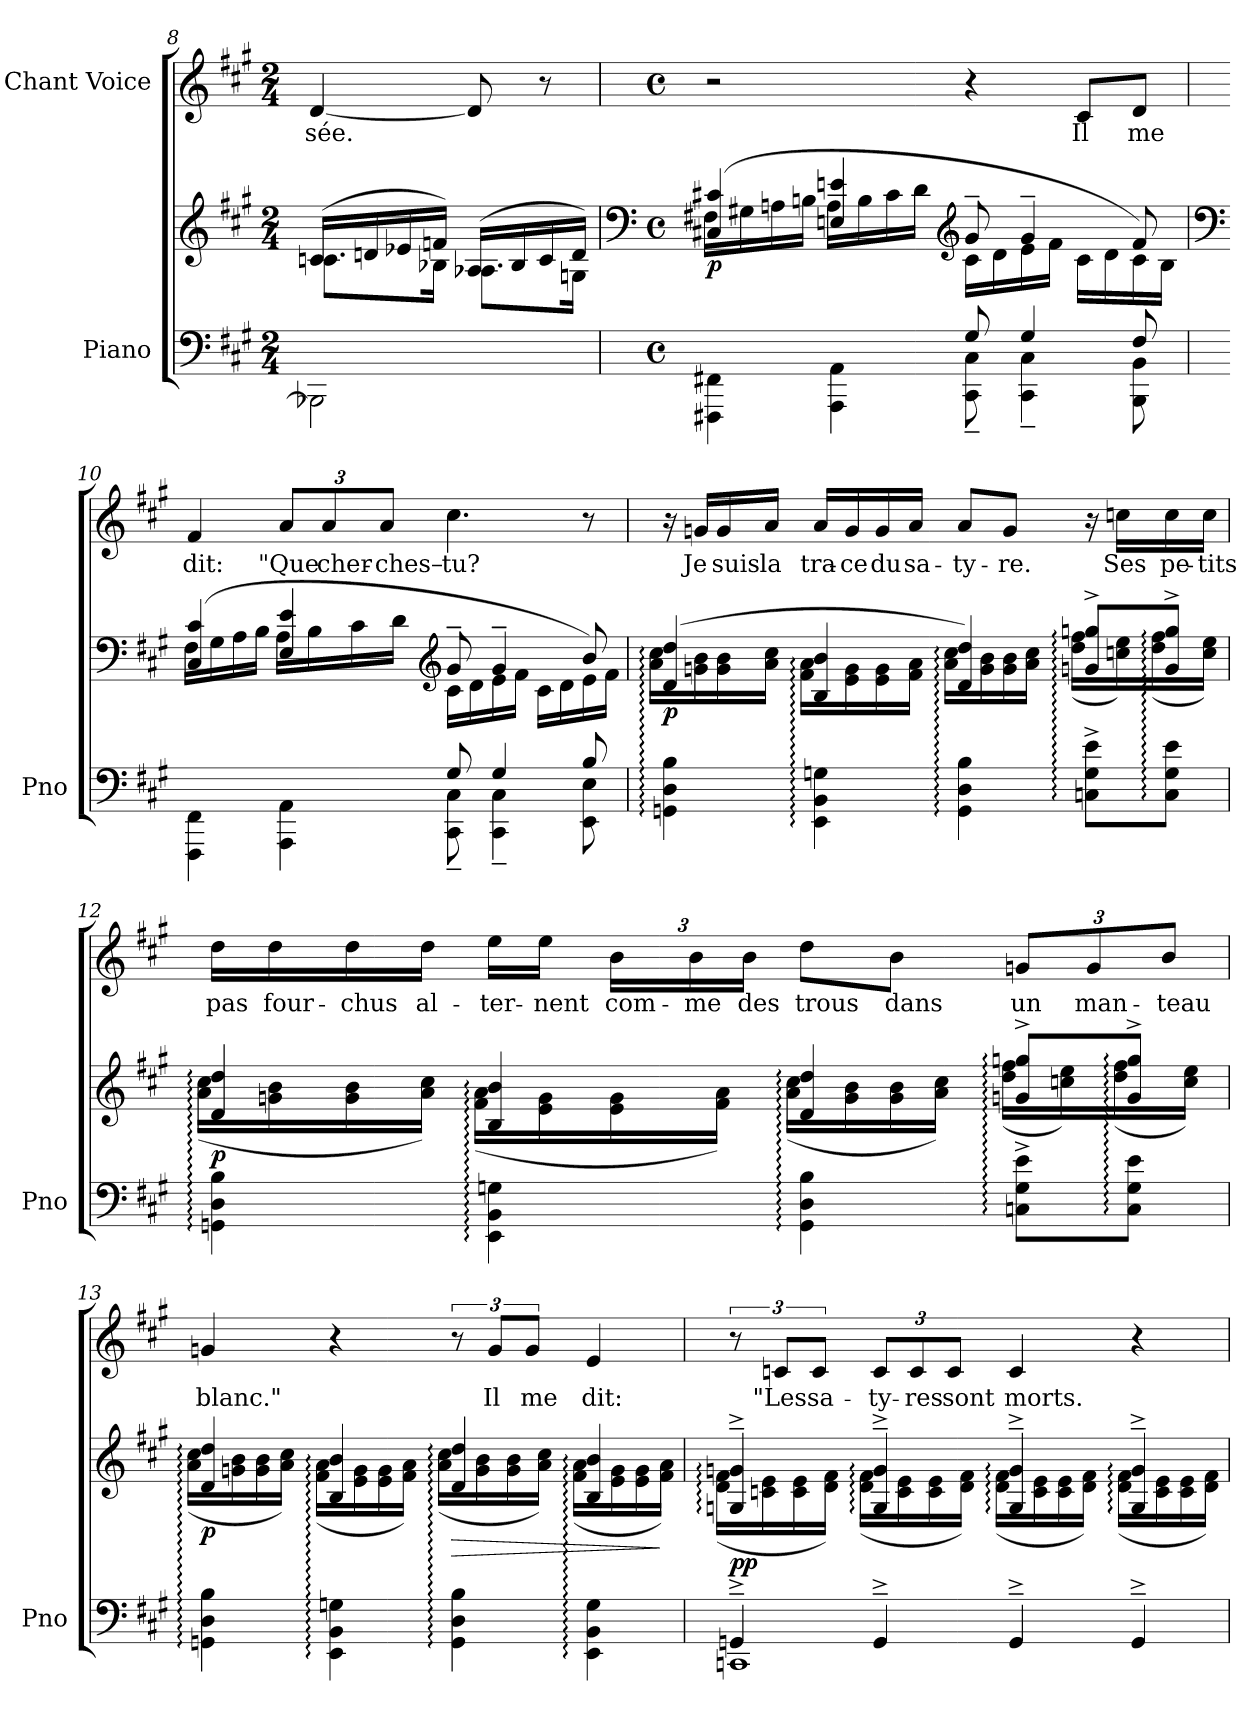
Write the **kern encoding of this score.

**kern	**kern	**dynam	**kern	**text
*part2	*part2	*part2	*part1	*part1
*staff3	*staff2	*staff2/3	*staff1	*staff1
*I"Piano	*	*	*I"Chant Voice	*
*I'Pno	*	*	*	*
*clefF4	*clefG2	*	*clefG2	*
*k[f#c#g#]	*k[f#c#g#]	*	*k[f#c#g#]	*
*M2/4	*M2/4	*	*M2/4	*
=8	=8	=8	=8	=8
!	!LO:N:head=solid	!	!	!LO:LY:b
*	*^	*	*	*
2BBB-X\]	(16cn/LL	8.c\L	.	[4d/	-sée.
.	16dn/	.	.	.	.
.	16e-X/	.	.	.	.
.	16fn/JJ)	16B-X\Jk	.	.	.
!	!LO:N:head=solid	!	!	!	!
.	(16A-X/LL	8.A-\L	.	8d/]	.
.	16B-/	.	.	.	.
.	16c/	.	.	8r	.
.	16d/JJ)	16Gn\Jk	.	.	.
!!LO:LB:g=z
=9	=9	=9	=9	=9	=9
*	*clefF4	*	*	*	*
*M4/4	*M4/4	*	*	*M4/4	*
*met(c)	*met(c)	*	*	*met(c)	*
*^	*	*	*	*	*
!	!	!	!	!LO:DY:b	!	!
2ryy	4FFF#X\ 4FF#X\	(4C#X/ 4c#X/	16F#X\LL	p	2r	.
.	.	.	16G#X\	.	.	.
.	.	.	16An\	.	.	.
.	.	.	16Bn\JJ	.	.	.
.	4AAA\ 4AA\	4En/ 4en/	16A\LL	.	.	.
.	.	.	16B\	.	.	.
.	.	.	16c#\	.	.	.
.	.	.	16d\JJ	.	.	.
*	*	*clefG2	*	*	*	*
8G#/	8CC#\~ 8C#\~	8g#~/	16c#\LL	.	4r	.
.	.	.	16d\	.	.	.
4G#/	4CC#\~ 4C#\~	4g#~/	16e\	.	.	.
.	.	.	16f#\JJ	.	.	.
!	!	!	!	!	!	!LO:LY:b
.	.	.	16c#\LL	.	8c#/L	Il
.	.	.	16d\	.	.	.
!	!	!	!	!	!	!LO:LY:b
8F#/	8BBB\ 8BB\	8f#/)	16c#\	.	8d/J	me
.	.	.	16B\JJ	.	.	.
=10	=10	=10	=10	=10	=10	=10
*	*	*clefF4	*	*	*	*
!	!	!	!	!	!	!LO:LY:b
2ryy	4FFF#\ 4FF#\	(4C#/ 4c#/	16F#\LL	.	4f#/	dit:
.	.	.	16G#\	.	.	.
.	.	.	16A\	.	.	.
.	.	.	16B\JJ	.	.	.
*	*	*	*	*	*Xbrackettup	*
!	!	!	!	!	!	!LO:LY:b
.	4AAA\ 4AA\	4E/ 4e/	16A\LL	.	12a/L	"Que
.	.	.	16B\	.	.	.
!	!	!	!	!	!	!LO:LY:b
.	.	.	.	.	12a/	cher-
.	.	.	16c#\	.	.	.
!	!	!	!	!	!	!LO:LY:b
.	.	.	.	.	12a/J	-ches–
.	.	.	16d\JJ	.	.	.
*	*	*clefG2	*	*	*	*
!	!	!	!	!	!	!LO:LY:b
8G#/	8CC#\~ 8C#\~	8g#~/	16c#\LL	.	4.cc#\	tu?
.	.	.	16d\	.	.	.
4G#/	4CC#\~ 4C#\~	4g#~/	16e\	.	.	.
.	.	.	16f#\JJ	.	.	.
.	.	.	16c#\LL	.	.	.
.	.	.	16d\	.	.	.
8B/	8EE\ 8E\	8b/)	16e\	.	8r	.
.	.	.	16f#\JJ	.	.	.
*v	*v	*	*	*	*	*
!!LO:LB:g=z
=11	=11	=11	=11	=11	=11
!	!	!	!LO:DY:b	!	!
4GGn\:: 4D\:: 4B\::	(4d/:: 4dd/::	16a\ 16cc#\LL	p	16r	.
!	!	!	!	!	!LO:LY:b
.	.	16gn\ 16b\	.	16gn/LL	Je
!	!	!	!	!	!LO:LY:b
.	.	16g\ 16b\	.	16g/	suis
!	!	!	!	!	!LO:LY:b
.	.	16a\ 16cc#\JJ	.	16a/JJ	la
!	!	!	!	!	!LO:LY:b
4EE\:: 4BB\:: 4Gn\::	4B/:: 4b/::	16f#\ 16a\LL	.	16a/LL	tra-
!	!	!	!	!	!LO:LY:b
.	.	16e\ 16g\	.	16g/	-ce
!	!	!	!	!	!LO:LY:b
.	.	16e\ 16g\	.	16g/	du
!	!	!	!	!	!LO:LY:b
.	.	16f#\ 16a\JJ	.	16a/JJ	sa-
!	!	!	!	!	!LO:LY:b
4GG\:: 4D\:: 4B\::	4d/:: 4dd/::)	16a\ 16cc#\LL	.	8a/L	-ty-
.	.	16g\ 16b\	.	.	.
!	!	!	!	!	!LO:LY:b
.	.	16g\ 16b\	.	8g/J	-re.
.	.	16a\ 16cc#\JJ	.	.	.
8Cn\::^ 8G\::^ 8e\::^L	8gn/::^ 8ggn/::^L	(>16dd\ 16ff#\LL	.	16r	.
!	!	!	!	!	!LO:LY:b
.	.	16ccn\ 16ee\)	.	16ccn\LL	Ses
!	!	!	!	!	!LO:LY:b
8C\:: 8G\:: 8e\::J	8g/::^ 8gg/::^J	(>16dd\ 16ff#\	.	16cc\	pe-
!	!	!	!	!	!LO:LY:b
.	.	16cc\ 16ee\JJ)	.	16cc\JJ	-tits
!!LO:LB:g=z
=12	=12	=12	=12	=12	=12
!	!	!	!LO:DY:b	!	!LO:LY:b
4GGn\:: 4D\:: 4B\::	4d/:: 4dd/::	(>16a\ 16cc#\LL	p	16dd\LL	pas
!	!	!	!	!	!LO:LY:b
.	.	16gn\ 16b\	.	16dd\	four-
!	!	!	!	!	!LO:LY:b
.	.	16g\ 16b\	.	16dd\	-chus
!	!	!	!	!	!LO:LY:b
.	.	16a\ 16cc#\JJ)	.	16dd\JJ	al-
!	!	!	!	!	!LO:LY:b
4EE\:: 4BB\:: 4Gn\::	4B/:: 4b/::	(>16f#\ 16a\LL	.	16ee\LL	-ter-
!	!	!	!	!	!LO:LY:b
.	.	16e\ 16g\	.	16ee\JJ	-nent
*	*	*	*	*brackettup	*
!	!	!	!	!	!LO:LY:b
.	.	16e\ 16g\	.	24b\LL	com-
!	!	!	!	!	!LO:LY:b
.	.	.	.	24b\	-me
.	.	16f#\ 16a\JJ)	.	.	.
!	!	!	!	!	!LO:LY:b
.	.	.	.	24b\JJ	des
!	!	!	!	!	!LO:LY:b
4GG\:: 4D\:: 4B\::	4d/:: 4dd/::	(>16a\ 16cc#\LL	.	8dd\L	trous
.	.	16g\ 16b\	.	.	.
!	!	!	!	!	!LO:LY:b
.	.	16g\ 16b\	.	8b\J	dans
.	.	16a\ 16cc#\JJ)	.	.	.
*	*	*	*	*Xbrackettup	*
!	!	!	!	!	!LO:LY:b
8Cn\::^ 8G\::^ 8e\::^L	8gn/::^ 8ggn/::^L	(>16dd\ 16ff#\LL	.	12gn/L	un
.	.	16ccn\ 16ee\)	.	.	.
!	!	!	!	!	!LO:LY:b
.	.	.	.	12g/	man-
8C\:: 8G\:: 8e\::J	8g/::^ 8gg/::^J	(>16dd\ 16ff#\	.	.	.
!	!	!	!	!	!LO:LY:b
.	.	.	.	12b/J	-teau
.	.	16cc\ 16ee\JJ)	.	.	.
!!LO:PB:g=z
=13	=13	=13	=13	=13	=13
!	!	!	!LO:DY:b	!	!LO:LY:b
4GGn\:: 4D\:: 4B\::	4d/:: 4dd/::	(>16a\ 16cc#\LL	p	4gn/	blanc."
.	.	16gn\ 16b\	.	.	.
.	.	16g\ 16b\	.	.	.
.	.	16a\ 16cc#\JJ)	.	.	.
4EE\:: 4BB\:: 4Gn\::	4B/:: 4b/::	(>16f#\ 16a\LL	.	4r	.
.	.	16e\ 16g\	.	.	.
.	.	16e\ 16g\	.	.	.
.	.	16f#\ 16a\JJ)	.	.	.
!	!	!	!LO:HP:b	!	!
*	*	*	*	*brackettup	*
4GG\:: 4D\:: 4B\::	4d/:: 4dd/::	(>16a\ 16cc#\LL	>	12r	.
.	.	16g\ 16b\	.	.	.
!	!	!	!	!	!LO:LY:b
.	.	.	.	12g/L	Il
.	.	16g\ 16b\	.	.	.
!	!	!	!	!	!LO:LY:b
.	.	.	.	12g/J	me
.	.	16a\ 16cc#\JJ)	.	.	.
!	!	!	!	!	!LO:LY:b
4EE\:: 4BB\:: 4G\::	4B/:: 4b/::	(>16f#\ 16a\LL	.	4e/	dit:
.	.	16e\ 16g\	.	.	.
.	.	16e\ 16g\	.	.	.
.	.	16f#\ 16a\JJ)	]	.	.
=14	=14	=14	=14	=14	=14
*^	*	*	*	*	*
!	!	!	!	!LO:DY:b	!	!
4GGn~^/	1CCn	4Gn/::~^ 4gn/::~^	(>16d\ 16f#\LL	pp	12r	.
.	.	.	16cn\ 16e\	.	.	.
!	!	!	!	!	!	!LO:LY:b
.	.	.	.	.	12cn/L	"Les
.	.	.	16c\ 16e\	.	.	.
!	!	!	!	!	!	!LO:LY:b
.	.	.	.	.	12c/J	sa-
.	.	.	16d\ 16f#\JJ)	.	.	.
*	*	*	*	*	*Xbrackettup	*
!	!	!	!	!	!	!LO:LY:b
4GG~^/	.	4G/::~^ 4g/::~^	(>16d\ 16f#\LL	.	12c/L	-ty-
.	.	.	16c\ 16e\	.	.	.
!	!	!	!	!	!	!LO:LY:b
.	.	.	.	.	12c/	-res
.	.	.	16c\ 16e\	.	.	.
!	!	!	!	!	!	!LO:LY:b
.	.	.	.	.	12c/J	sont
.	.	.	16d\ 16f#\JJ)	.	.	.
!	!	!	!	!	!	!LO:LY:b
4GG~^/	.	4G/::~^ 4g/::~^	(>16d\ 16f#\LL	.	4c/	morts.
.	.	.	16c\ 16e\	.	.	.
.	.	.	16c\ 16e\	.	.	.
.	.	.	16d\ 16f#\JJ)	.	.	.
4GG~^/	.	4G/::~^ 4g/::~^	(>16d\ 16f#\LL	.	4r	.
.	.	.	16c\ 16e\	.	.	.
.	.	.	16c\ 16e\	.	.	.
.	.	.	16d\ 16f#\JJ)	.	.	.
*v	*v	*	*	*	*	*
*	*v	*v	*	*	*
=	=	=	=	=
*-	*-	*-	*-	*-
